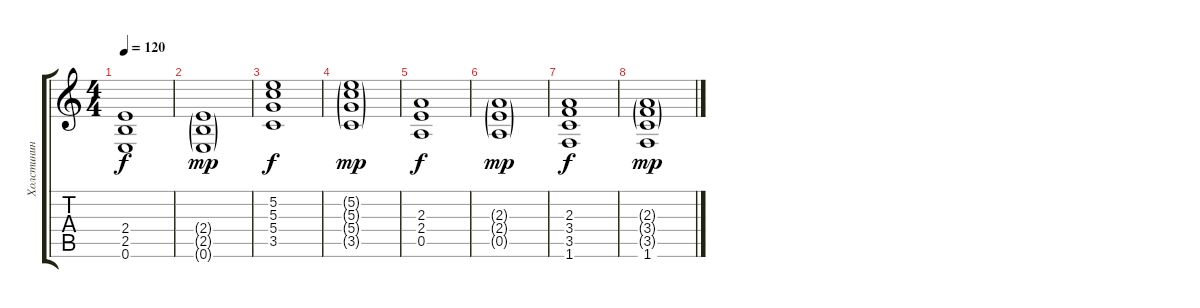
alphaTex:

\track ("Холстинин" "Холстинин") {instrument distortionguitar}
\staff {score tabs}
\tuning (E4 B3 G3 D3 A2 E2) {hide}
\ts (4 4)
\tempo 120
\clef g2
\ks c
(2.4 2.5 0.6).1{dy f instrument distortionguitar} |
(2.4{g} 2.5{g} 0.6{g}).1{dy mp} |
(5.2 5.3 5.4 3.5).1{dy f} |
(5.2{g} 5.3{g} 5.4{g} 3.5{g}).1{dy mp} |
(2.3 2.4 0.5).1{dy f} |
(2.3{g} 2.4{g} 0.5{g}).1{dy mp} |
(2.3 3.4 3.5 1.6).1{dy f} |
(2.3{g} 3.4{g} 3.5{g} 1.6).1{dy mp}
